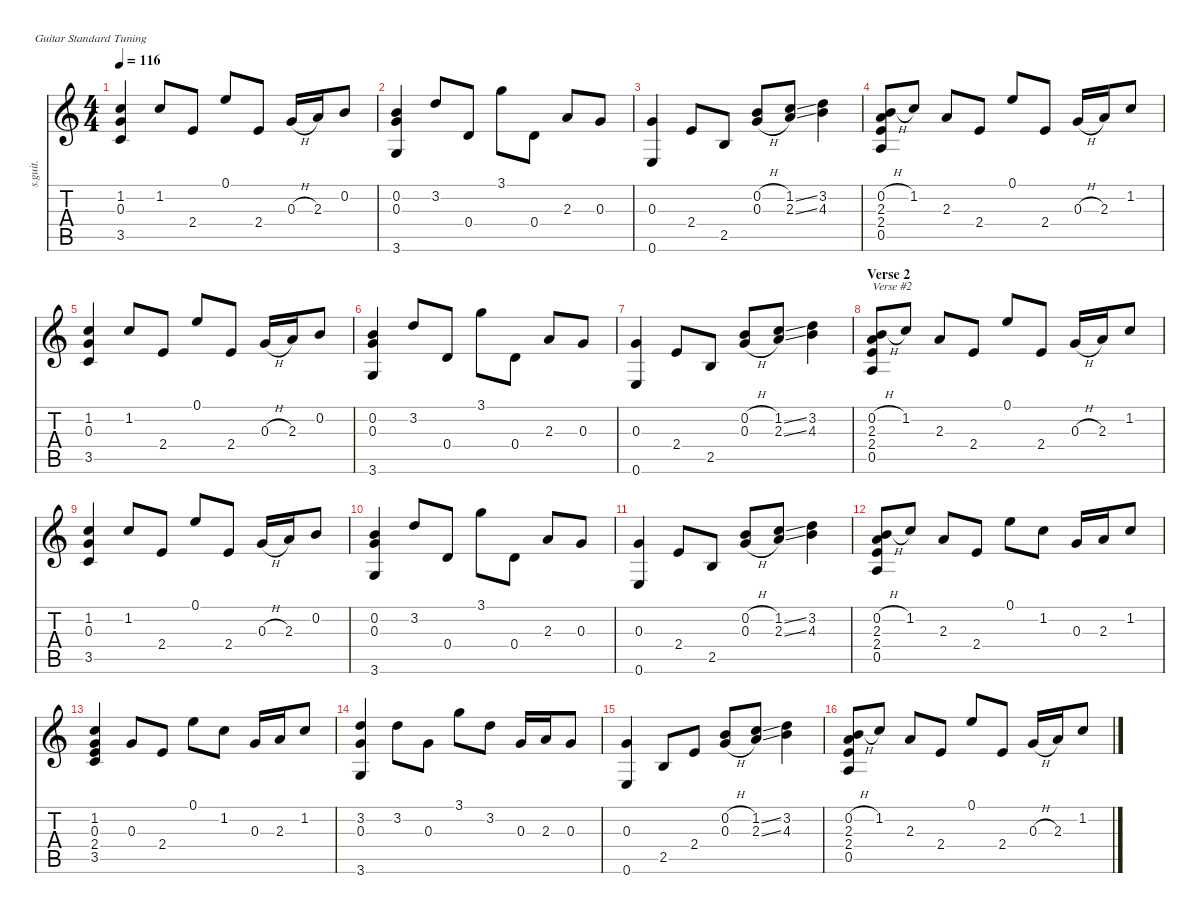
\defaultSystemsLayout 4
\hideDynamics
\bracketExtendMode nobrackets
\track ("Gtr. 1 (Other)" "s.guit.") {instrument acousticguitarsteel}
\staff {score tabs}
\tuning (E4 B3 G3 D3 A2 E2)
\ts (4 4)
\tempo 116
\clef g2
\ks c
(1.2 0.3 3.5).4{dy f} 1.2.8 2.4.8 0.1.8 2.4.8 0.3{h}.16 2.3.16 0.2.8 |
(0.2 0.3 3.6).4 3.2.8 0.4.8 3.1.8 0.4.8 2.3.8 0.3.8 |
(0.3 0.6).4 2.4.8 2.5.8 (0.2{h} 0.3{h}).8 (1.2{ss} 2.3{ss}).8 (3.2 4.3).4 |
(0.2{h} 2.3 2.4 0.5).8 1.2.8 2.3.8 2.4.8 0.1.8 2.4.8 0.3{h}.16 2.3.16 1.2.8 |
(1.2 0.3 3.5).4 1.2.8 2.4.8 0.1.8 2.4.8 0.3{h}.16 2.3.16 0.2.8 |
(0.2 0.3 3.6).4 3.2.8 0.4.8 3.1.8 0.4.8 2.3.8 0.3.8 |
(0.3 0.6).4 2.4.8 2.5.8 (0.2{h} 0.3{h}).8 (1.2{ss} 2.3{ss}).8 (3.2 4.3).4 |
\section ("" "Verse 2")
(0.2{h} 2.3 2.4 0.5).8{txt "Verse #2"} 1.2.8 2.3.8 2.4.8 0.1.8 2.4.8 0.3{h}.16 2.3.16 1.2.8 |
(1.2 0.3 3.5).4 1.2.8 2.4.8 0.1.8 2.4.8 0.3{h}.16 2.3.16 0.2.8 |
(0.2 0.3 3.6).4 3.2.8 0.4.8 3.1.8 0.4.8 2.3.8 0.3.8 |
(0.3 0.6).4 2.4.8 2.5.8 (0.2{h} 0.3{h}).8 (1.2{ss} 2.3{ss}).8 (3.2 4.3).4 |
(0.2{h} 2.3 2.4 0.5).8 1.2.8 2.3.8 2.4.8 0.1.8 1.2.8 0.3.16 2.3.16 1.2.8 |
(1.2 0.3 2.4 3.5).4 0.3.8 2.4.8 0.1.8 1.2.8 0.3.16 2.3.16 1.2.8 |
(3.2 0.3 3.6).4 3.2.8 0.3.8 3.1.8 3.2.8 0.3.16 2.3.16 0.3.8 |
(0.3 0.6).4 2.5.8 2.4.8 (0.2{h} 0.3{h}).8 (1.2{ss} 2.3{ss}).8 (3.2 4.3).4 |
(0.2{h} 2.3 2.4 0.5).8 1.2.8 2.3.8 2.4.8 0.1.8 2.4.8 0.3{h}.16 2.3.16 1.2.8
